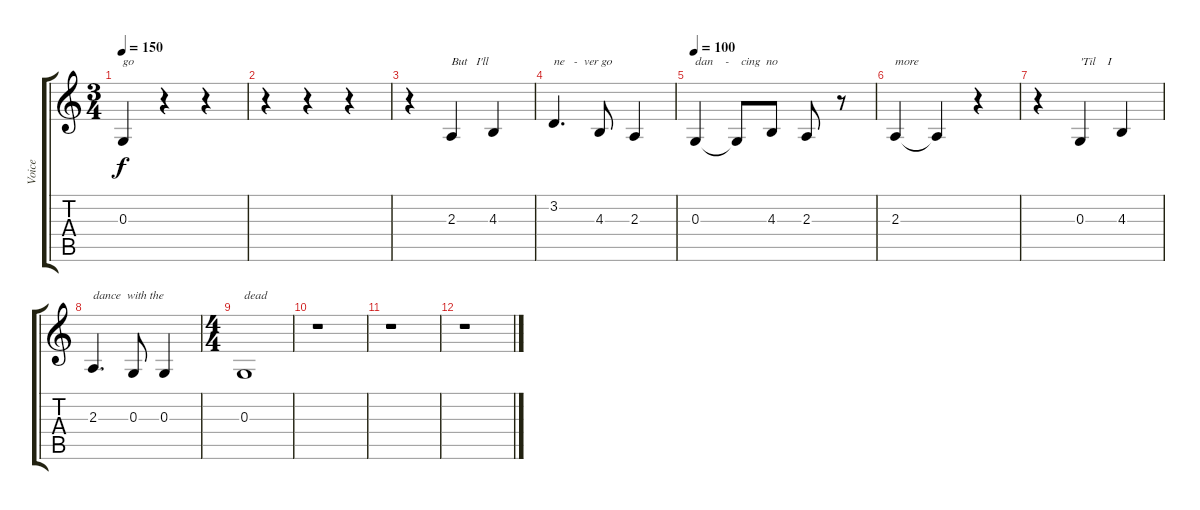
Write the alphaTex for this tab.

\track ("Voice" "Voice") {instrument violin}
\staff {score tabs}
\tuning (E4 B3 G3 D3 A2 E2) {hide}
\ts (3 4)
\tempo 150
\clef g2
\ks c
0.3.4{txt "go" dy f} r.4 r.4 |
r.4 r.4 r.4 |
r.4 2.3.4{txt "But   I'll"} 4.3.4 |
3.2.4{d txt "ne   -  ver go"} 4.3.8 2.3.4 |
\tempo 100
0.3.4{txt "dan    -    cing  no"} 0.3{t}.8 4.3.8 2.3.8 r.8 |
2.3.4{txt "more"} 2.3{t}.4 r.4 |
r.4 0.3.4{txt "'Til    I"} 4.3.4 |
2.3.4{d txt "dance  with the"} 0.3.8 0.3.4 |
\ts (4 4)
0.3.1{txt "dead"} |
r.1 |
r.1 |
r.1
